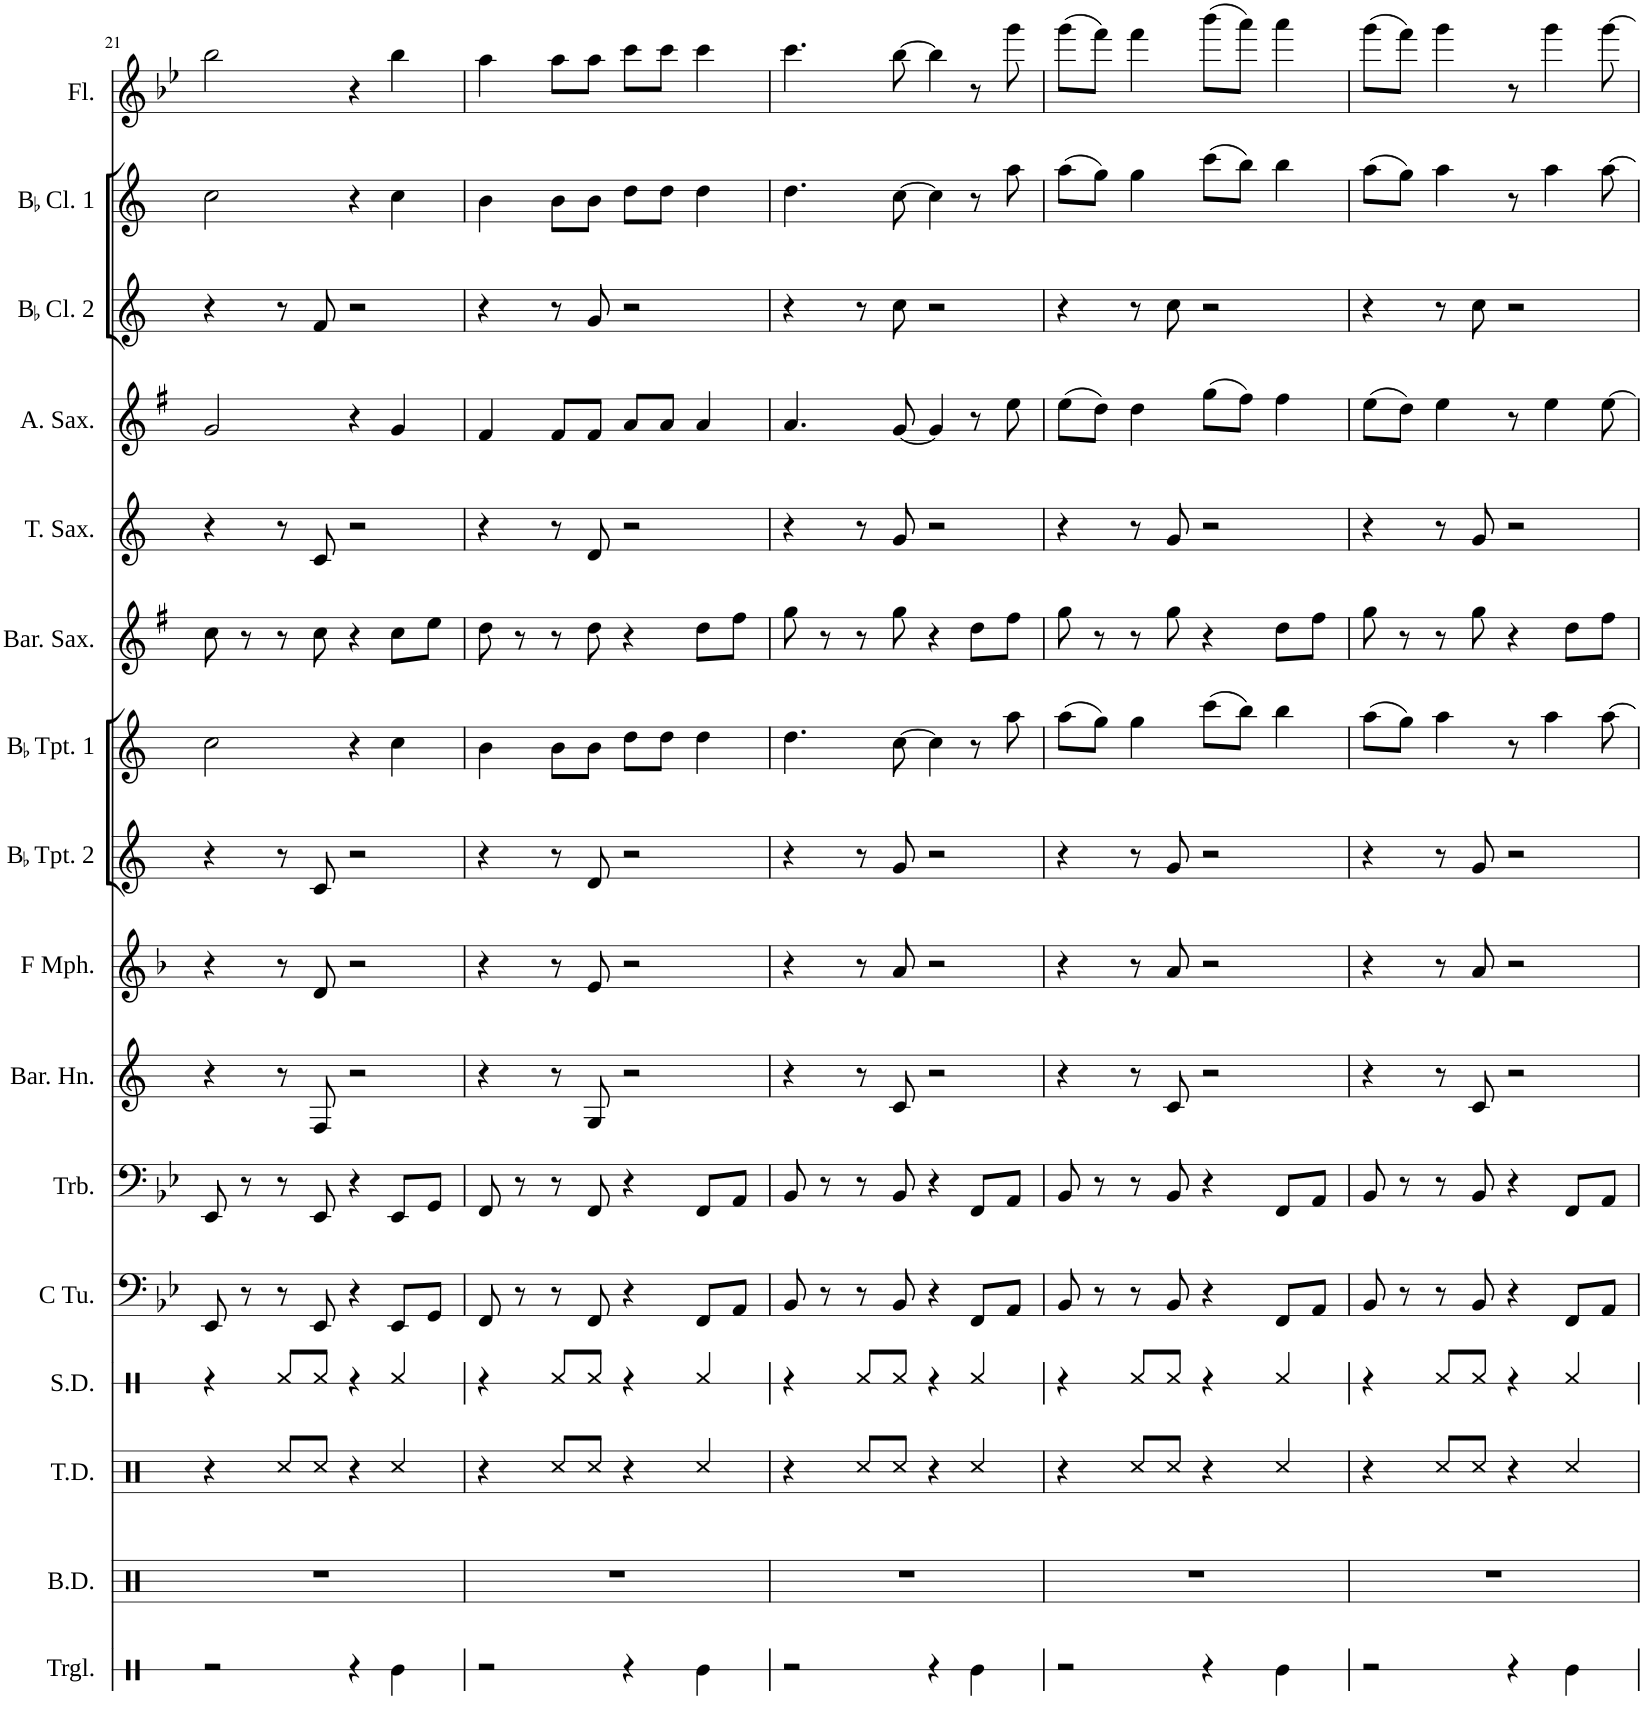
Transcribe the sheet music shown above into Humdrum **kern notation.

**kern	**kern	**kern	**kern	**kern	**kern	**kern	**kern	**kern	**kern	**kern	**kern	**kern	**kern	**kern	**kern
*part16	*part15	*part14	*part13	*part12	*part11	*part10	*part9	*part8	*part7	*part6	*part5	*part4	*part3	*part2	*part1
*staff16	*staff15	*staff14	*staff13	*staff12	*staff11	*staff10	*staff9	*staff8	*staff7	*staff6	*staff5	*staff4	*staff3	*staff2	*staff1
*I"Triangle	*I"Bass Drum	*I"Tenor Drum	*I"Snare Drum	*I"C Tuba	*I"Trombone	*I"Baritone Horn	*I"F Mellophone	*I"BaccidentalFlat Trumpet 2	*I"BaccidentalFlat Trumpet 1	*I"Baritone Saxophone	*I"Tenor Saxophone	*I"Alto Saxophone	*I"BaccidentalFlat Clarinet 2	*I"BaccidentalFlat Clarinet 1	*I"Flute
*I'Trgl.	*I'B.D.	*I'T.D.	*I'S.D.	*I'C Tu.	*I'Trb.	*I'Bar. Hn.	*I'F Mph.	*I'BaccidentalFlat Tpt. 2	*I'BaccidentalFlat Tpt. 1	*I'Bar. Sax.	*I'T. Sax.	*I'A. Sax.	*I'BaccidentalFlat Cl. 2	*I'BaccidentalFlat Cl. 1	*I'Fl.
!!LO:PB:g=z
*clefX	*clefX	*clefX	*clefX	*clefF4	*clefF4	*clefG2	*clefG2	*clefG2	*clefG2	*clefG2	*clefG2	*clefG2	*clefG2	*clefG2	*clefG2
*	*	*	*	*	*	*Trd1c2	*Trd4c7	*Trd1c2	*Trd1c2	*Trd12c21	*Trd8c14	*Trd5c9	*Trd1c2	*Trd1c2	*
*k[]	*k[]	*k[]	*k[]	*k[b-e-]	*k[b-e-]	*k[]	*k[b-]	*k[]	*k[]	*k[f#]	*k[]	*k[f#]	*k[]	*k[]	*k[b-e-]
*M4/4	*M4/4	*M4/4	*M4/4	*M4/4	*M4/4	*M4/4	*M4/4	*M4/4	*M4/4	*M4/4	*M4/4	*M4/4	*M4/4	*M4/4	*M4/4
=21	=21	=21	=21	=21	=21	=21	=21	=21	=21	=21	=21	=21	=21	=21	=21
2r	1r	4r	4r	8EE-/	8EE-/	4r	4r	4r	2cc\	8cc\	4r	2g/	4r	2cc\	2bb-\
.	.	.	.	8r	8r	.	.	.	.	8r	.	.	.	.	.
.	.	8Rcc/L	8Rf/L	8r	8r	8r	8r	8r	.	8r	8r	.	8r	.	.
.	.	8Rcc/J	8Rf/J	8EE-/	8EE-/	8F/	8d/	8c/	.	8cc\	8c/	.	8f/	.	.
4r	.	4r	4r	4r	4r	2r	2r	2r	4r	4r	2r	4r	2r	4r	4r
4Re\	.	4Rcc/	4Rf/	8EE-/L	8EE-/L	.	.	.	4cc\	8cc\L	.	4g/	.	4cc\	4bb-\
.	.	.	.	8GG/J	8GG/J	.	.	.	.	8ee\J	.	.	.	.	.
=22	=22	=22	=22	=22	=22	=22	=22	=22	=22	=22	=22	=22	=22	=22	=22
2r	1r	4r	4r	8FF/	8FF/	4r	4r	4r	4b\	8dd\	4r	4f#/	4r	4b\	4aa\
.	.	.	.	8r	8r	.	.	.	.	8r	.	.	.	.	.
.	.	8Rcc/L	8Rf/L	8r	8r	8r	8r	8r	8b\L	8r	8r	8f#/L	8r	8b\L	8aa\L
.	.	8Rcc/J	8Rf/J	8FF/	8FF/	8G/	8e/	8d/	8b\J	8dd\	8d/	8f#/J	8g/	8b\J	8aa\J
4r	.	4r	4r	4r	4r	2r	2r	2r	8dd\L	4r	2r	8a/L	2r	8dd\L	8ccc\L
.	.	.	.	.	.	.	.	.	8dd\J	.	.	8a/J	.	8dd\J	8ccc\J
4Re\	.	4Rcc/	4Rf/	8FF/L	8FF/L	.	.	.	4dd\	8dd\L	.	4a/	.	4dd\	4ccc\
.	.	.	.	8AA/J	8AA/J	.	.	.	.	8ff#\J	.	.	.	.	.
=23	=23	=23	=23	=23	=23	=23	=23	=23	=23	=23	=23	=23	=23	=23	=23
2r	1r	4r	4r	8BB-/	8BB-/	4r	4r	4r	4.dd\	8gg\	4r	4.a/	4r	4.dd\	4.ccc\
.	.	.	.	8r	8r	.	.	.	.	8r	.	.	.	.	.
.	.	8Rcc/L	8Rf/L	8r	8r	8r	8r	8r	.	8r	8r	.	8r	.	.
.	.	8Rcc/J	8Rf/J	8BB-/	8BB-/	8c/	8a/	8g/	[8cc\	8gg\	8g/	[8g/	8cc\	[8cc\	[8bb-\
4r	.	4r	4r	4r	4r	2r	2r	2r	4cc\]	4r	2r	4g/]	2r	4cc\]	4bb-\]
4Re\	.	4Rcc/	4Rf/	8FF/L	8FF/L	.	.	.	8r	8dd\L	.	8r	.	8r	8r
.	.	.	.	8AA/J	8AA/J	.	.	.	8aa\	8ff#\J	.	8ee\	.	8aa\	8ggg\
=24	=24	=24	=24	=24	=24	=24	=24	=24	=24	=24	=24	=24	=24	=24	=24
2r	1r	4r	4r	8BB-/	8BB-/	4r	4r	4r	(8aa\L	8gg\	4r	(8ee\L	4r	(8aa\L	(8ggg\L
.	.	.	.	8r	8r	.	.	.	8gg\J)	8r	.	8dd\J)	.	8gg\J)	8fff\J)
.	.	8Rcc/L	8Rf/L	8r	8r	8r	8r	8r	4gg\	8r	8r	4dd\	8r	4gg\	4fff\
.	.	8Rcc/J	8Rf/J	8BB-/	8BB-/	8c/	8a/	8g/	.	8gg\	8g/	.	8cc\	.	.
4r	.	4r	4r	4r	4r	2r	2r	2r	(8ccc\L	4r	2r	(8gg\L	2r	(8ccc\L	(8bbb-\L
.	.	.	.	.	.	.	.	.	8bb\J)	.	.	8ff#\J)	.	8bb\J)	8aaa\J)
4Re\	.	4Rcc/	4Rf/	8FF/L	8FF/L	.	.	.	4bb\	8dd\L	.	4ff#\	.	4bb\	4aaa\
.	.	.	.	8AA/J	8AA/J	.	.	.	.	8ff#\J	.	.	.	.	.
=25	=25	=25	=25	=25	=25	=25	=25	=25	=25	=25	=25	=25	=25	=25	=25
2r	1r	4r	4r	8BB-/	8BB-/	4r	4r	4r	(8aa\L	8gg\	4r	(8ee\L	4r	(8aa\L	(8ggg\L
.	.	.	.	8r	8r	.	.	.	8gg\J)	8r	.	8dd\J)	.	8gg\J)	8fff\J)
.	.	8Rcc/L	8Rf/L	8r	8r	8r	8r	8r	4aa\	8r	8r	4ee\	8r	4aa\	4ggg\
.	.	8Rcc/J	8Rf/J	8BB-/	8BB-/	8c/	8a/	8g/	.	8gg\	8g/	.	8cc\	.	.
4r	.	4r	4r	4r	4r	2r	2r	2r	8r	4r	2r	8r	2r	8r	8r
.	.	.	.	.	.	.	.	.	4aa\	.	.	4ee\	.	4aa\	4ggg\
4Re\	.	4Rcc/	4Rf/	8FF/L	8FF/L	.	.	.	.	8dd\L	.	.	.	.	.
.	.	.	.	8AA/J	8AA/J	.	.	.	[8aa\	8ff#\J	.	[8ee\	.	[8aa\	[8ggg\
=	=	=	=	=	=	=	=	=	=	=	=	=	=	=	=
*-	*-	*-	*-	*-	*-	*-	*-	*-	*-	*-	*-	*-	*-	*-	*-
